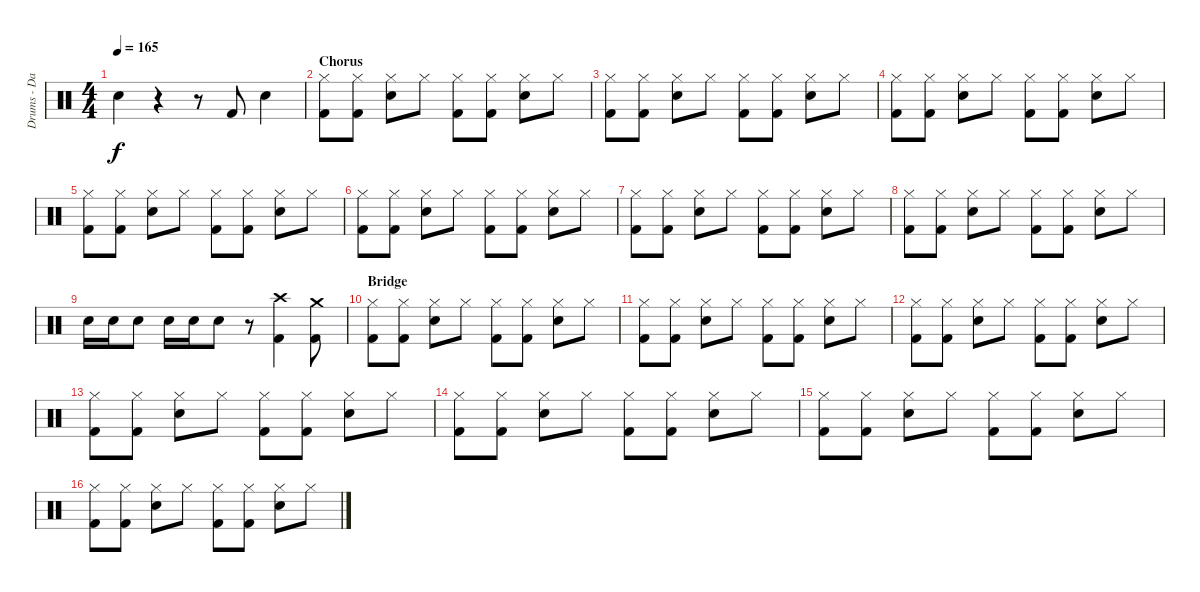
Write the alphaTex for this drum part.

\track ("Drums - David Holland" "Drums - Da") {instrument percussion}
\staff {score}
\articulation defaults
\ts (4 4)
\tempo 165
\clef neutral
\ks c "Snare (hit) 2".4{dy f}
r.4 r.8 "Kick (hit) 2".8 "Snare (hit) 2".4 |
\section ("" "Chorus")
("Hi-Hat (closed)" "Kick (hit) 2").8 ("Hi-Hat (closed)" "Kick (hit) 2").8 ("Hi-Hat (closed)" "Snare (hit) 2").8 "Hi-Hat (closed)".8 ("Hi-Hat (closed)" "Kick (hit) 2").8 ("Hi-Hat (closed)" "Kick (hit) 2").8 ("Hi-Hat (closed)" "Snare (hit) 2").8 "Hi-Hat (closed)".8 |
("Hi-Hat (closed)" "Kick (hit) 2").8 ("Hi-Hat (closed)" "Kick (hit) 2").8 ("Hi-Hat (closed)" "Snare (hit) 2").8 "Hi-Hat (closed)".8 ("Hi-Hat (closed)" "Kick (hit) 2").8 ("Hi-Hat (closed)" "Kick (hit) 2").8 ("Hi-Hat (closed)" "Snare (hit) 2").8 "Hi-Hat (closed)".8 |
("Hi-Hat (closed)" "Kick (hit) 2").8 ("Hi-Hat (closed)" "Kick (hit) 2").8 ("Hi-Hat (closed)" "Snare (hit) 2").8 "Hi-Hat (closed)".8 ("Hi-Hat (closed)" "Kick (hit) 2").8 ("Hi-Hat (closed)" "Kick (hit) 2").8 ("Hi-Hat (closed)" "Snare (hit) 2").8 "Hi-Hat (closed)".8 |
("Hi-Hat (closed)" "Kick (hit) 2").8 ("Hi-Hat (closed)" "Kick (hit) 2").8 ("Hi-Hat (closed)" "Snare (hit) 2").8 "Hi-Hat (closed)".8 ("Hi-Hat (closed)" "Kick (hit) 2").8 ("Hi-Hat (closed)" "Kick (hit) 2").8 ("Hi-Hat (closed)" "Snare (hit) 2").8 "Hi-Hat (closed)".8 |
("Hi-Hat (closed)" "Kick (hit) 2").8 ("Hi-Hat (closed)" "Kick (hit) 2").8 ("Hi-Hat (closed)" "Snare (hit) 2").8 "Hi-Hat (closed)".8 ("Hi-Hat (closed)" "Kick (hit) 2").8 ("Hi-Hat (closed)" "Kick (hit) 2").8 ("Hi-Hat (closed)" "Snare (hit) 2").8 "Hi-Hat (closed)".8 |
("Hi-Hat (closed)" "Kick (hit) 2").8 ("Hi-Hat (closed)" "Kick (hit) 2").8 ("Hi-Hat (closed)" "Snare (hit) 2").8 "Hi-Hat (closed)".8 ("Hi-Hat (closed)" "Kick (hit) 2").8 ("Hi-Hat (closed)" "Kick (hit) 2").8 ("Hi-Hat (closed)" "Snare (hit) 2").8 "Hi-Hat (closed)".8 |
("Hi-Hat (closed)" "Kick (hit) 2").8 ("Hi-Hat (closed)" "Kick (hit) 2").8 ("Hi-Hat (closed)" "Snare (hit) 2").8 "Hi-Hat (closed)".8 ("Hi-Hat (closed)" "Kick (hit) 2").8 ("Hi-Hat (closed)" "Kick (hit) 2").8 ("Hi-Hat (closed)" "Snare (hit) 2").8 "Hi-Hat (closed)".8 |
"Snare (hit) 2".16 "Snare (hit) 2".16 "Snare (hit) 2".8 "Snare (hit) 2".16 "Snare (hit) 2".16 "Snare (hit) 2".8 r.8 ("Crash high (hit)" "Kick (hit) 2").4 ("Crash medium (hit)" "Kick (hit) 2").8 |
\section ("" "Bridge")
("Hi-Hat (closed)" "Kick (hit) 2").8 ("Hi-Hat (closed)" "Kick (hit) 2").8 ("Hi-Hat (closed)" "Snare (hit) 2").8 "Hi-Hat (closed)".8 ("Hi-Hat (closed)" "Kick (hit) 2").8 ("Hi-Hat (closed)" "Kick (hit) 2").8 ("Hi-Hat (closed)" "Snare (hit) 2").8 "Hi-Hat (closed)".8 |
("Hi-Hat (closed)" "Kick (hit) 2").8 ("Hi-Hat (closed)" "Kick (hit) 2").8 ("Hi-Hat (closed)" "Snare (hit) 2").8 "Hi-Hat (closed)".8 ("Hi-Hat (closed)" "Kick (hit) 2").8 ("Hi-Hat (closed)" "Kick (hit) 2").8 ("Hi-Hat (closed)" "Snare (hit) 2").8 "Hi-Hat (closed)".8 |
("Hi-Hat (closed)" "Kick (hit) 2").8 ("Hi-Hat (closed)" "Kick (hit) 2").8 ("Hi-Hat (closed)" "Snare (hit) 2").8 "Hi-Hat (closed)".8 ("Hi-Hat (closed)" "Kick (hit) 2").8 ("Hi-Hat (closed)" "Kick (hit) 2").8 ("Hi-Hat (closed)" "Snare (hit) 2").8 "Hi-Hat (closed)".8 |
("Hi-Hat (closed)" "Kick (hit) 2").8 ("Hi-Hat (closed)" "Kick (hit) 2").8 ("Hi-Hat (closed)" "Snare (hit) 2").8 "Hi-Hat (closed)".8 ("Hi-Hat (closed)" "Kick (hit) 2").8 ("Hi-Hat (closed)" "Kick (hit) 2").8 ("Hi-Hat (closed)" "Snare (hit) 2").8 "Hi-Hat (closed)".8 |
("Hi-Hat (closed)" "Kick (hit) 2").8 ("Hi-Hat (closed)" "Kick (hit) 2").8 ("Hi-Hat (closed)" "Snare (hit) 2").8 "Hi-Hat (closed)".8 ("Hi-Hat (closed)" "Kick (hit) 2").8 ("Hi-Hat (closed)" "Kick (hit) 2").8 ("Hi-Hat (closed)" "Snare (hit) 2").8 "Hi-Hat (closed)".8 |
("Hi-Hat (closed)" "Kick (hit) 2").8 ("Hi-Hat (closed)" "Kick (hit) 2").8 ("Hi-Hat (closed)" "Snare (hit) 2").8 "Hi-Hat (closed)".8 ("Hi-Hat (closed)" "Kick (hit) 2").8 ("Hi-Hat (closed)" "Kick (hit) 2").8 ("Hi-Hat (closed)" "Snare (hit) 2").8 "Hi-Hat (closed)".8 |
("Hi-Hat (closed)" "Kick (hit) 2").8 ("Hi-Hat (closed)" "Kick (hit) 2").8 ("Hi-Hat (closed)" "Snare (hit) 2").8 "Hi-Hat (closed)".8 ("Hi-Hat (closed)" "Kick (hit) 2").8 ("Hi-Hat (closed)" "Kick (hit) 2").8 ("Hi-Hat (closed)" "Snare (hit) 2").8 "Hi-Hat (closed)".8
